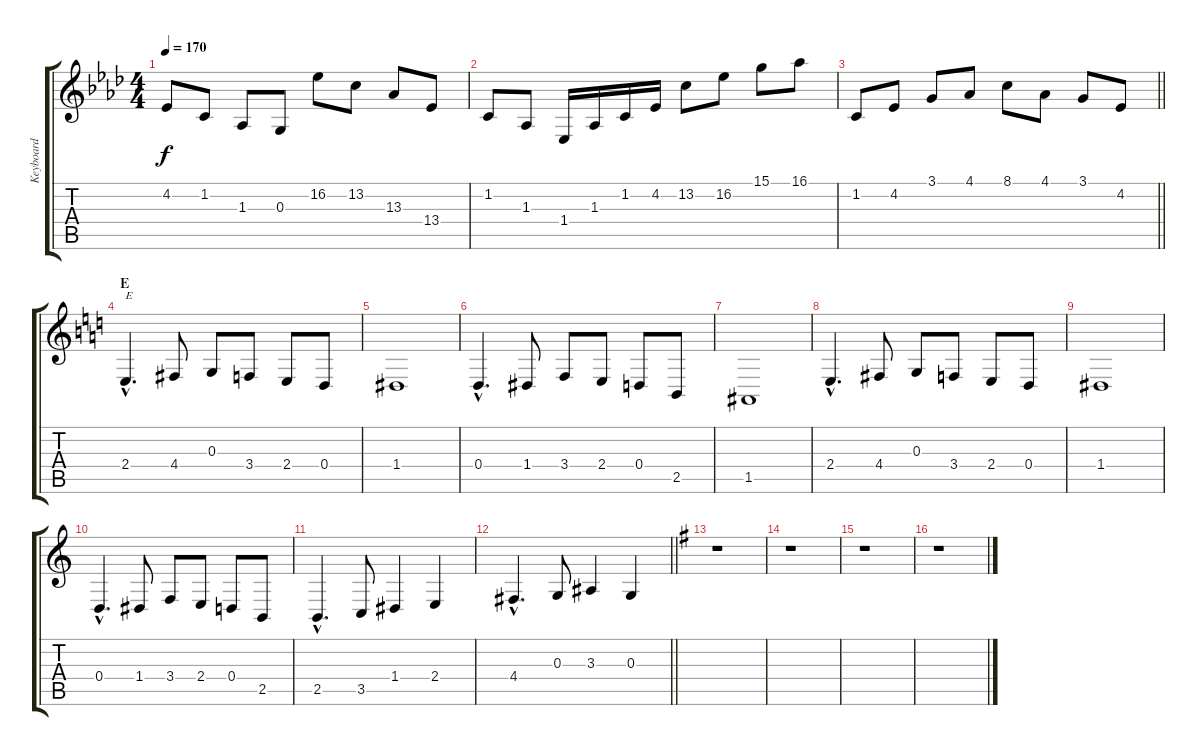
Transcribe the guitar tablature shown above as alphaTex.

\track ("Keyboard" "Keyboard") {instrument acousticgrandpiano}
\staff {score tabs}
\tuning (E4 B3 G3 D3 A2 E2) {hide}
\ts (4 4)
\tempo 170
\clef g2
\ks ab
4.2.8{dy f} 1.2.8 1.3.8 0.3.8 16.2.8 13.2.8 13.3.8 13.4.8 |
1.2.8 1.3.8 1.4.16 1.3.16 1.2.16 4.2.16 13.2.8 16.2.8 15.1.8 16.1.8 |
\barLineRight lightlight
1.2.8 4.2.8 3.1.8 4.1.8 8.1.8 4.1.8 3.1.8 4.2.8 |
\section ("" "E")
\ks c
2.4{hac}.4{d txt "E" instrument pad3polysynth} 4.4.8 0.3.8 3.4.8 2.4.8 0.4.8 |
1.4.1 |
0.4{hac}.4{d} 1.4.8 3.4.8 2.4.8 0.4.8 2.5.8 |
1.5.1 |
2.4{hac}.4{d} 4.4.8 0.3.8 3.4.8 2.4.8 0.4.8 |
1.4.1 |
0.4{hac}.4{d} 1.4.8 3.4.8 2.4.8 0.4.8 2.5.8 |
2.5{hac}.4{d} 3.5.8 1.4.4 2.4.4 |
\barLineRight lightlight
4.4{hac}.4{d} 0.3.8 3.3.4 0.3.4 |
\ks g
r.1 |
r.1 |
r.1 |
r.1
